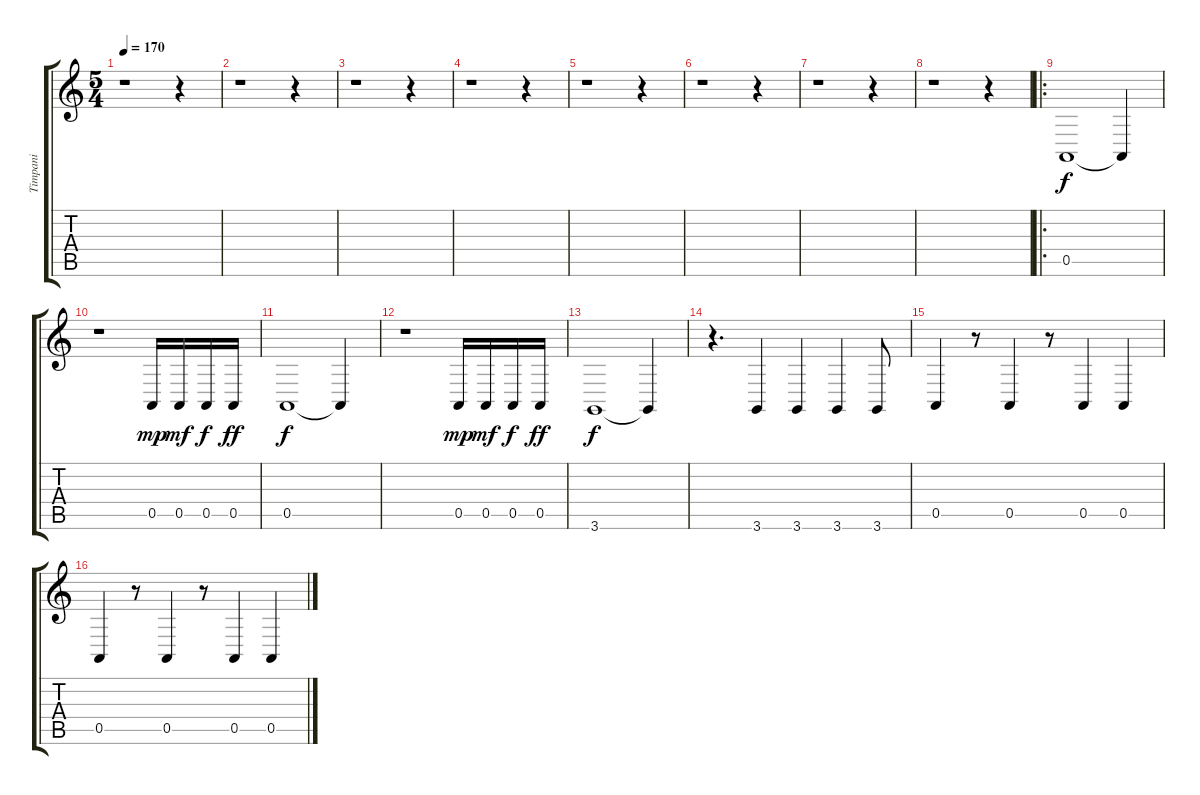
\track ("Timpani" "Timpani") {instrument timpani}
\staff {score tabs}
\tuning (E4 B3 G3 D3 A2 E2) {hide}
\ts (5 4)
\tempo 170
\clef g2
\ks c
r.1{dy f instrument timpani} r.4 |
r.1 r.4 |
r.1 r.4 |
r.1 r.4 |
r.1 r.4 |
r.1 r.4 |
r.1 r.4 |
r.1 r.4 |
\ro
0.5.1 0.5{t}.4 |
r.1 0.5.16{dy mp} 0.5.16{dy mf} 0.5.16{dy f} 0.5.16{dy ff} |
0.5.1{dy f} 0.5{t}.4 |
r.1 0.5.16{dy mp} 0.5.16{dy mf} 0.5.16{dy f} 0.5.16{dy ff} |
3.6.1{dy f} 3.6{t}.4 |
r.4{d} 3.6.4 3.6.4 3.6.4 3.6.8 |
0.5.4 r.8 0.5.4 r.8 0.5.4 0.5.4 |
0.5.4 r.8 0.5.4 r.8 0.5.4 0.5.4
